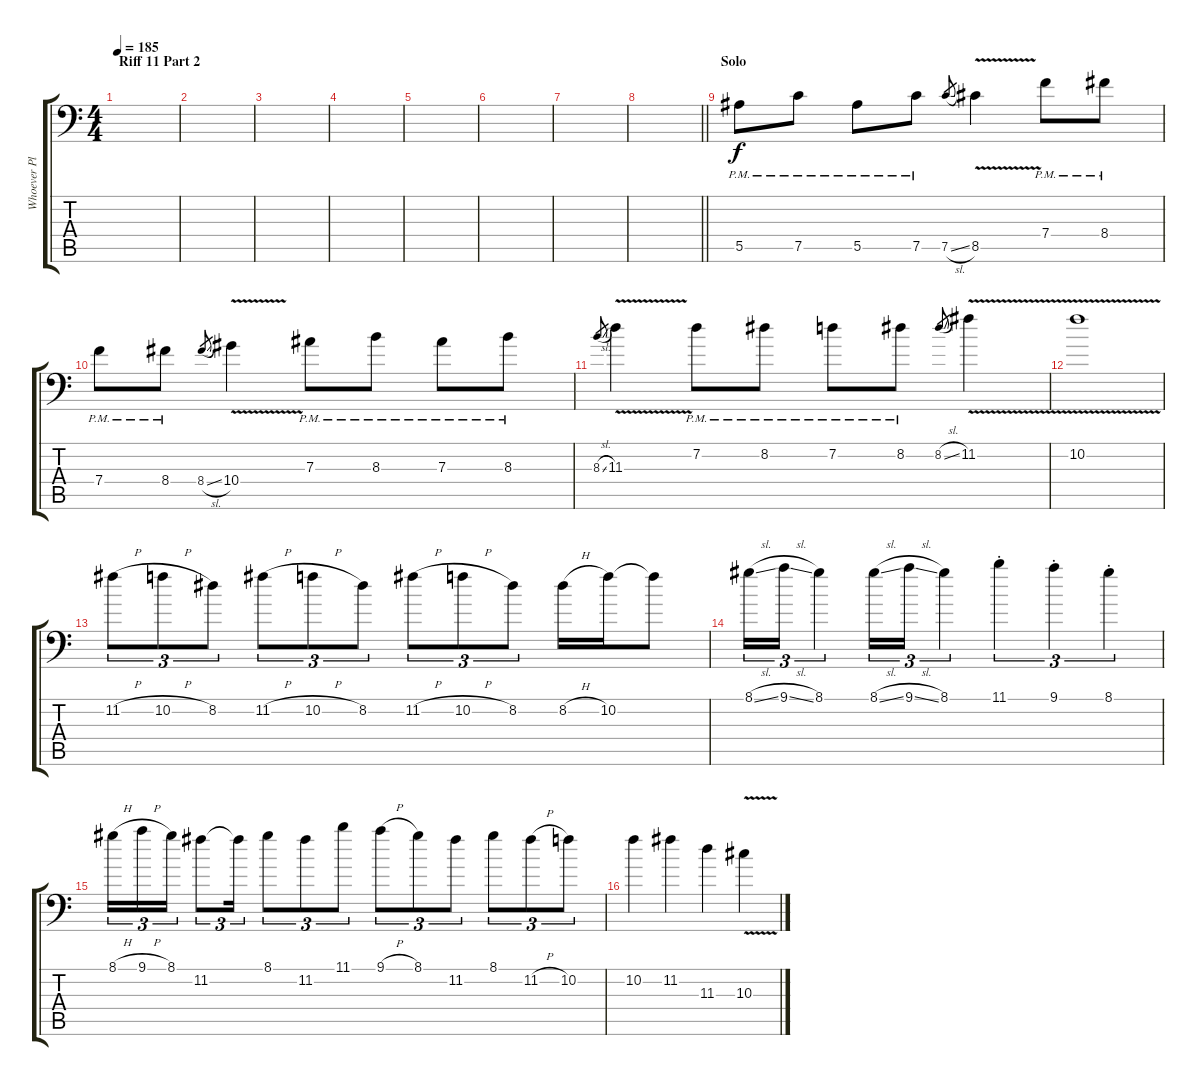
\track ("Whoever Plays the Solo" "Whoever Pl") {instrument distortionguitar}
\staff {score tabs}
\tuning (C4 G3 Eb3 Bb2 F2 Bb1) {hide}
\ts (4 4)
\section ("" "Riff 11 Part 2")
\tempo 185
\clef f4
\ks c
|
|
|
|
|
|
|
\barLineRight lightlight
|
\section ("" "Solo")
5.5{pm}.8 7.5{pm}.8 5.5{pm}.8 7.5{pm}.8 7.5{sl}.8{gr} 8.5{v}.4 7.4{pm}.8 8.4{pm}.8 |
7.4{pm}.8 8.4{pm}.8 8.4{sl}.8{gr} 10.4{v}.4 7.3{pm}.8 8.3{pm}.8 7.3{pm}.8 8.3{pm}.8 |
8.3{sl}.8{gr} 11.3{v}.4 7.2{pm}.8 8.2{pm}.8 7.2{pm}.8 8.2{pm}.8 8.2{sl}.8{gr} 11.2{v}.4 |
10.2{v}.1 |
11.2{h}.8{tu (3 2)} 10.2{h}.8{tu (3 2)} 8.2.8{tu (3 2)} 11.2{h}.8{tu (3 2)} 10.2{h}.8{tu (3 2)} 8.2.8{tu (3 2)} 11.2{h}.8{tu (3 2)} 10.2{h}.8{tu (3 2)} 8.2.8{tu (3 2)} 8.2{h}.16 10.2.16 10.2{t}.8 |
8.1{sl}.16{tu (3 2)} 9.1{sl}.16{tu (3 2)} 8.1.4{tu (3 2)} 8.1{sl}.16{tu (3 2)} 9.1{sl}.16{tu (3 2)} 8.1.4{tu (3 2)} 11.1{st}.4{tu (3 2)} 9.1{st}.4{tu (3 2)} 8.1{st}.4{tu (3 2)} |
8.1{h}.16{tu (3 2)} 9.1{h}.16{tu (3 2)} 8.1.16{tu (3 2)} 11.2.8{tu (3 2)} 11.2{t}.16{tu (3 2)} 8.1.8{tu (3 2)} 11.2.8{tu (3 2)} 11.1.8{tu (3 2)} 9.1{h}.8{tu (3 2)} 8.1.8{tu (3 2)} 11.2.8{tu (3 2)} 8.1.8{tu (3 2)} 11.2{h}.8{tu (3 2)} 10.2.8{tu (3 2)} |
10.2.4 11.2.4 11.3.4 10.3{v}.4
